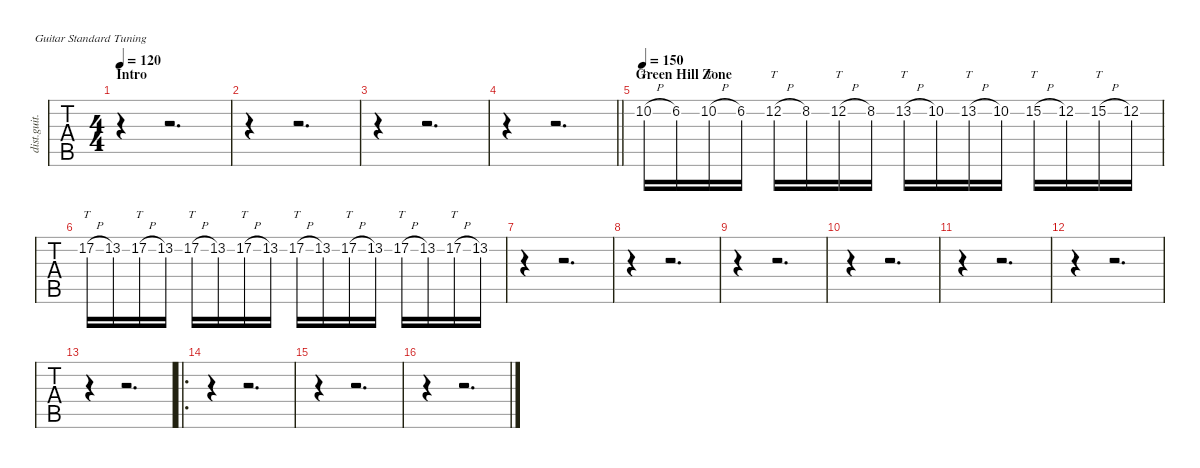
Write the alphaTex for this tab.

\defaultSystemsLayout 4
\hideDynamics
\bracketExtendMode nobrackets
\otherSystemsTrackNameOrientation horizontal
\track ("E Guitar 6" "dist.guit.") {instrument distortionguitar}
\staff {tabs}
\tuning (E4 B3 G3 D3 A2 E2)
\ts (4 4)
\beaming (8 2 2 2 2)
\section ("" "Intro")
\tempo 120
\clef g2
\ks c
r.4{dy f instrument distortionguitar} r.2{d} |
r.4 r.2{d} |
r.4 r.2{d} |
\barLineRight lightlight
r.4 r.2{d} |
\section ("" "Green Hill Zone")
\tempo 150
10.2{h}.16{tt} 6.2.16 10.2{h}.16{tt} 6.2.16 12.2{h}.16{tt} 8.2.16 12.2{h}.16{tt} 8.2.16 13.2{h}.16{tt} 10.2.16 13.2{h}.16{tt} 10.2.16 15.2{h}.16{tt} 12.2.16 15.2{h}.16{tt} 12.2.16 |
17.2{h}.16{tt} 13.2.16 17.2{h}.16{tt} 13.2.16 17.2{h}.16{tt} 13.2.16 17.2{h}.16{tt} 13.2.16 17.2{h}.16{tt} 13.2.16 17.2{h}.16{tt} 13.2.16 17.2{h}.16{tt} 13.2.16 17.2{h}.16{tt} 13.2.16 |
r.4 r.2{d} |
r.4 r.2{d} |
r.4 r.2{d} |
r.4 r.2{d} |
r.4 r.2{d} |
r.4 r.2{d} |
r.4 r.2{d} |
\ro
r.4 r.2{d} |
r.4 r.2{d} |
r.4 r.2{d}
